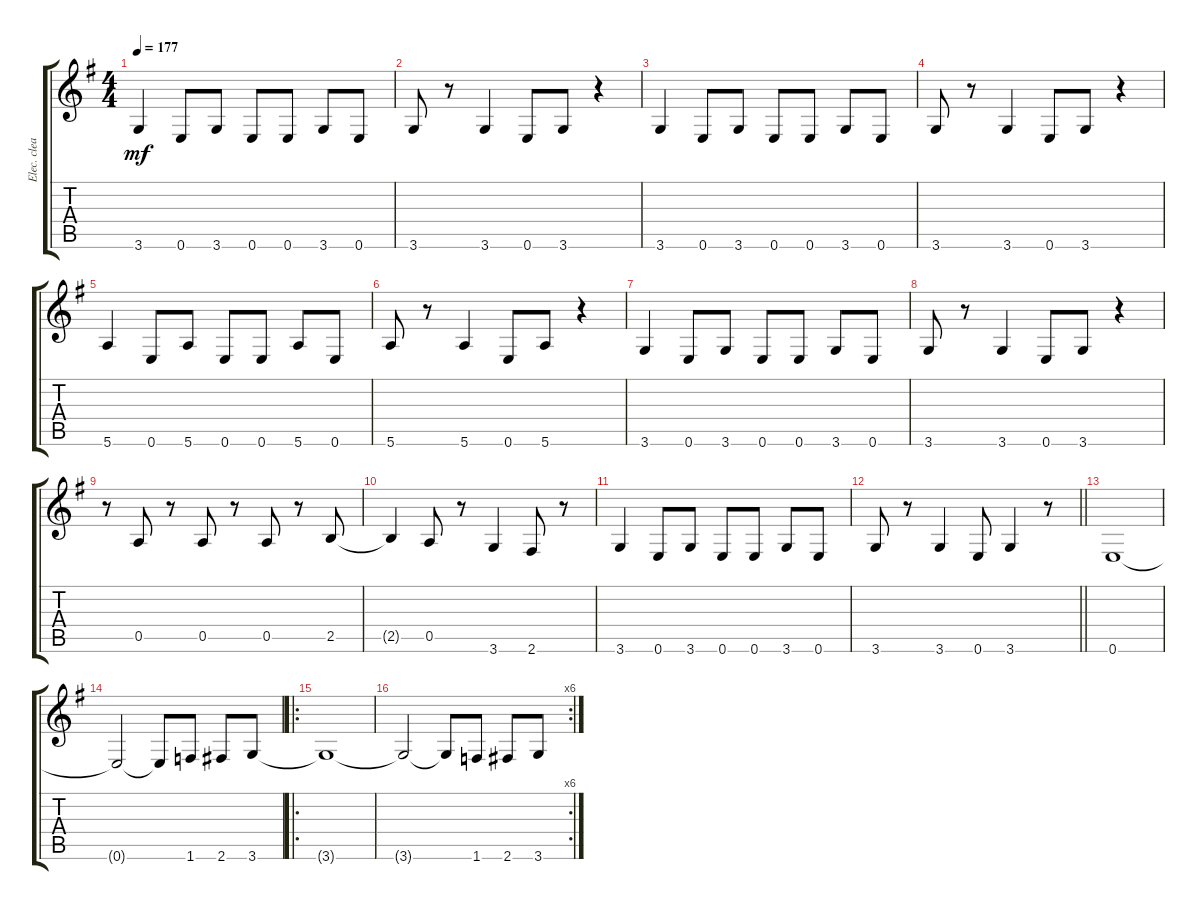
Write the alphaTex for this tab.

\track ("Elec. clean" "Elec. clea") {instrument electricguitarclean}
\staff {score tabs}
\tuning (E4 B3 G3 D3 A2 E2) {hide}
\ts (4 4)
\tempo 177
\clef g2
\ks g
3.6.4{dy mf} 0.6.8 3.6.8 0.6.8 0.6.8 3.6.8 0.6.8 |
3.6.8 r.8 3.6.4 0.6.8 3.6.8 r.4 |
3.6.4 0.6.8 3.6.8 0.6.8 0.6.8 3.6.8 0.6.8 |
3.6.8 r.8 3.6.4 0.6.8 3.6.8 r.4 |
5.6.4 0.6.8 5.6.8 0.6.8 0.6.8 5.6.8 0.6.8 |
5.6.8 r.8 5.6.4 0.6.8 5.6.8 r.4 |
3.6.4 0.6.8 3.6.8 0.6.8 0.6.8 3.6.8 0.6.8 |
3.6.8 r.8 3.6.4 0.6.8 3.6.8 r.4 |
r.8 0.5.8 r.8 0.5.8 r.8 0.5.8 r.8 2.5.8 |
2.5{t}.4 0.5.8 r.8 3.6.4 2.6.8 r.8 |
3.6.4 0.6.8 3.6.8 0.6.8 0.6.8 3.6.8 0.6.8 |
\barLineRight lightlight
3.6.8 r.8 3.6.4 0.6.8 3.6.4 r.8 |
0.6.1 |
0.6{t}.2 0.6{t}.8 1.6.8 2.6.8 3.6.8 |
\ro
3.6{t}.1 |
\rc 6
3.6{t}.2 3.6{t}.8 1.6.8 2.6.8 3.6.8
